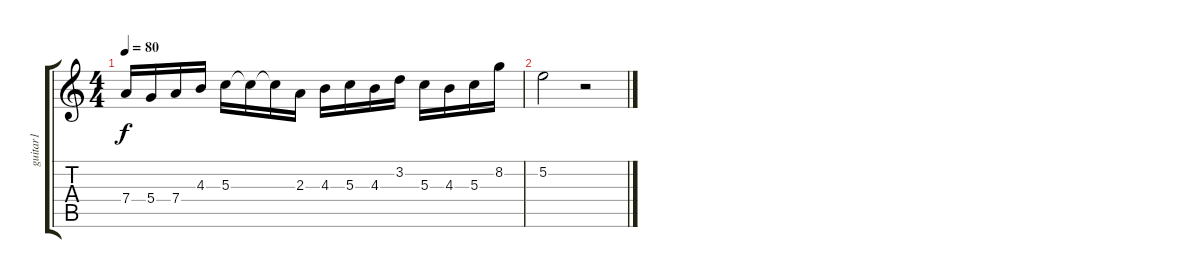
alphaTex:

\track ("guitar1" "guitar1") {instrument acousticguitarnylon}
\staff {score tabs}
\tuning (E4 B3 G3 D3 A2 E2) {hide}
\ts (4 4)
\tempo 80
\clef g2
\ks c
7.4.16{dy f} 5.4.16 7.4.16 4.3.16 5.3.16 5.3{t}.16 5.3{t}.16 2.3.16 4.3.16 5.3.16 4.3.16 3.2.16 5.3.16 4.3.16 5.3.16 8.2.16 |
5.2.2 r.2
